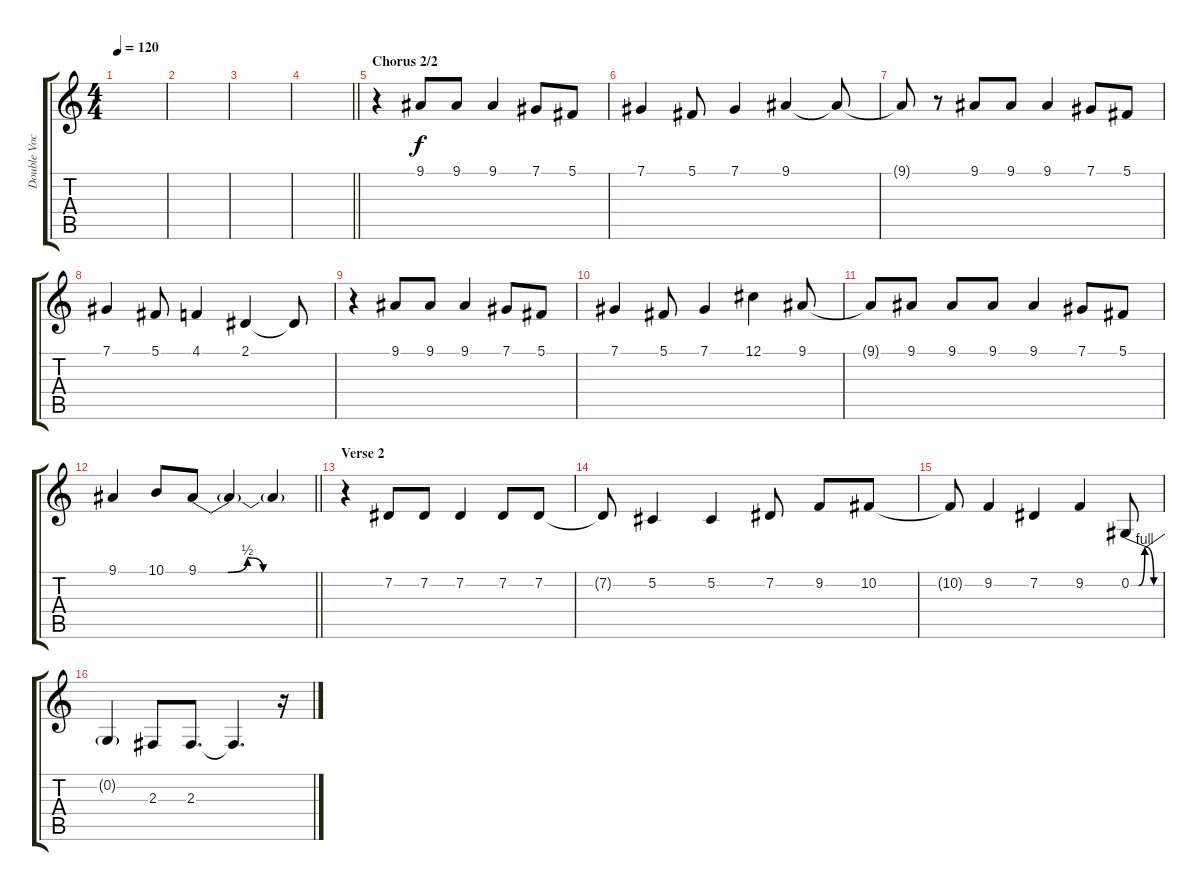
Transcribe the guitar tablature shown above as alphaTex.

\track ("Double Vocal" "Double Voc") {instrument choiraahs}
\staff {score tabs}
\tuning (Db4 Ab3 E3 B2 Gb2 B1) {hide}
\ts (4 4)
\tempo 120
\clef g2
\ks c
|
|
|
\barLineRight lightlight
|
\section ("" "Chorus 2/2")
r.4 9.1.8 9.1.8 9.1.4 7.1.8 5.1.8 |
7.1.4 5.1.8 7.1.4 9.1.4 9.1{t}.8 |
9.1{t}.8 r.8 9.1.8 9.1.8 9.1.4 7.1.8 5.1.8 |
7.1.4 5.1.8 4.1.4 2.1.4 2.1{t}.8 |
r.4 9.1.8 9.1.8 9.1.4 7.1.8 5.1.8 |
7.1.4 5.1.8 7.1.4 12.1.4 9.1.8 |
9.1{t}.8 9.1.8 9.1.8 9.1.8 9.1.4 7.1.8 5.1.8 |
\barLineRight lightlight
9.1.4 10.1.8 9.1{be (custom 0 0 7 0 15 0 25 2 33 0 60 0)}.8 9.1{t}.4 9.1{t}.4 |
\section ("" "Verse 2")
r.4 7.2.8 7.2.8 7.2.4 7.2.8 7.2.8 |
7.2{t}.8 5.2.4 5.2.4 7.2.8 9.2.8 10.2.8 |
10.2{t}.8 9.2.4 7.2.4 9.2.4 0.2{be (custom 0 0 16 0 29 4 48 0 60 0)}.8 |
0.2{t}.4 2.3.8 2.3.8{d} 2.3{t}.4{d} r.16
